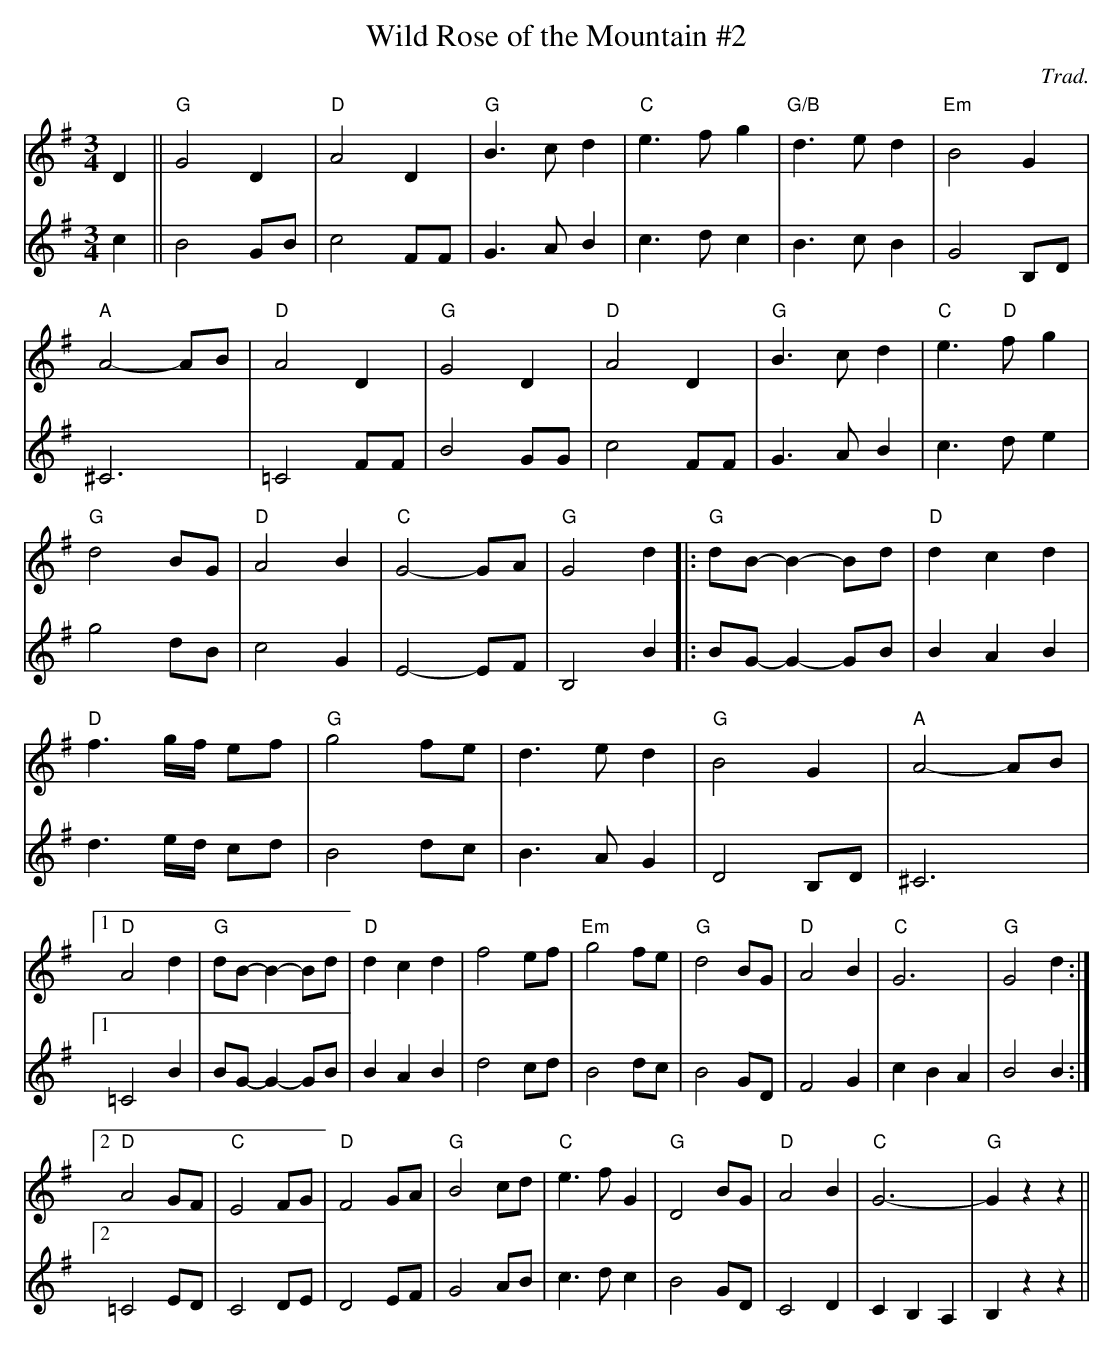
X:1
T:Wild Rose of the Mountain #2
M:3/4
L:1/4
C:Trad.
K:G
V:1
D||"G"G2 D|"D"A2 D|"G"B3/2 c/2 d|"C"e3/2 f/2 g|"G/B"d3/2 e/2 d|"Em"B2 G|
"A"A2-A/2B/2|"D"A2 D|"G"G2 D|"D"A2 D|"G"B3/2 c/2 d|"C"e3/2 "D"f/2 g|
"G"d2 B/2G/2|"D"A2 B|"C"G2-G/2A/2|"G"G2 d||:"G"d/2B/2-B-B/2d/2|"D"d c d|
"D"f3/2 g/4f/4 e/2f/2|"G"g2 f/2e/2|d3/2 e/2 d|"G"B2 G|"A"A2-A/2B/2|
[1"D"A2 d|"G"d/2B/2-B-B/2d/2|"D"d c d|f2 e/2f/2|"Em"g2 f/2e/2|"G"d2 B/2G/2|"D"A2 B|"C"G3|"G"G2 d:|
[2"D"A2 G/2F/2|"C"E2 F/2G/2|"D"F2 G/2A/2|"G"B2 c/2d/2|"C"e3/2 f/2 G|"G"D2 B/2G/2|"D"A2 B|"C"G3-|"G"G z z||
V:2
c||B2 G/2B/2|c2 F/2F/2|G3/2 A/2 B|c3/2 d/2 c|B3/2 c/2 B|G2 B,/2D/2|
^C3|=C2 F/2F/2|B2 G/2G/2|c2 F/2F/2|G3/2 A/2 B|c3/2 d/2 e|
g2 d/2B/2|c2 G|E2-E/2F/2|B,2 B||:B/2G/2-G-G/2B/2|B A B|
d3/2 e/4d/4 c/2d/2|B2 d/2c/2|B3/2 A/2 G|D2 B,/2D/2|^C3|
[1=C2 B|B/2G/2-G-G/2B/2|B A B|d2 c/2d/2|B2 d/2c/2|B2 G/2D/2|F2 G|c B A|B2 B:|
[2=C2 E/2D/2|C2 D/2E/2|D2 E/2F/2|G2 A/2B/2|c3/2 d/2 c|B2 G/2D/2|C2 D|C B, A,|B, z z||
